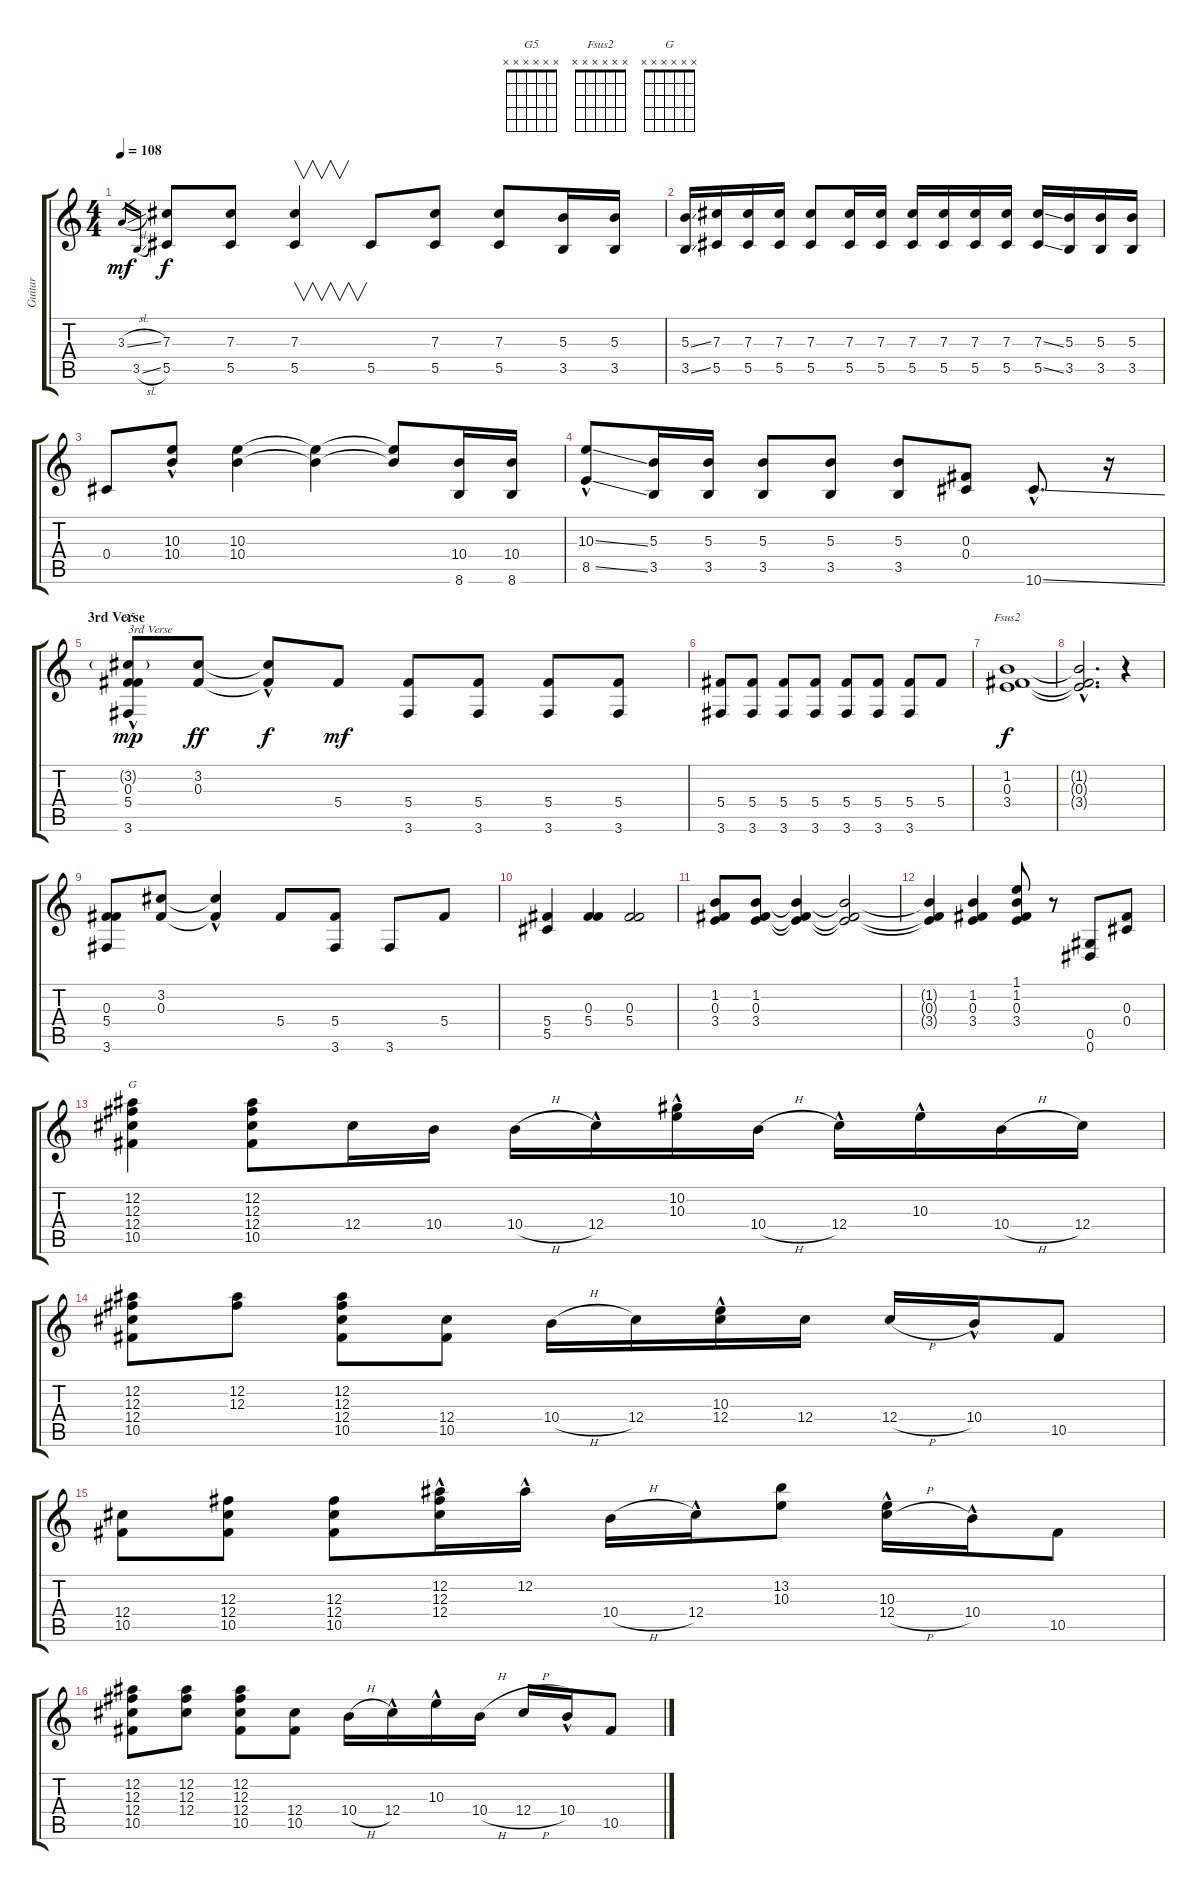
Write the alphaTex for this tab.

\track ("Guitar" "Guitar") {instrument overdrivenguitar}
\staff {score tabs}
\tuning (Eb4 Bb3 Gb3 Db3 Ab2 Eb2) {hide}
\chord ("G5" x x x x x x) {firstfret 0}
\chord ("Fsus2" x x x x x x) {firstfret 0}
\chord ("G" x x x x x x) {firstfret 0}
\ts (4 4)
\tempo 108
\clef g2
\ks c
3.3{sl}.16{gr dy mf} 3.5{sl}.16{gr} (7.3 5.5).8{dy f} (7.3 5.5).8 (7.3 5.5).4{v} 5.5.8 (7.3 5.5).8 (7.3 5.5).8 (5.3 3.5).16 (5.3 3.5).16 |
(5.3{ss} 3.5{ss}).16 (7.3 5.5).16 (7.3 5.5).16 (7.3 5.5).16 (7.3 5.5).8 (7.3 5.5).16 (7.3 5.5).16 (7.3 5.5).16 (7.3 5.5).16 (7.3 5.5).16 (7.3 5.5).16 (7.3{ss} 5.5{ss}).16 (5.3 3.5).16 (5.3 3.5).16 (5.3 3.5).16 |
0.4.8 (10.3{hac} 10.4{hac}).8 (10.3 10.4).4 (10.3{t} 10.4{t}).4 (10.3{t} 10.4{t}).8 (10.4 8.6).16 (10.4 8.6).16 |
(10.3{ss hac} 8.5{ss hac}).8 (5.3 3.5).16 (5.3 3.5).16 (5.3 3.5).8 (5.3 3.5).8 (5.3 3.5).8 (0.3 0.4).8 10.6{ss hac}.8{d} r.16 |
\section ("" "3rd Verse")
(3.2{g} 0.3 5.4{hac} 3.6{hac}).8{ch "G5" txt "3rd Verse" dy mp} (3.2 0.3).8{dy ff} (3.2{hac t} 0.3{hac t}).8{dy f} 5.4.8{dy mf} (5.4 3.6).8 (5.4 3.6).8 (5.4 3.6).8 (5.4 3.6).8 |
(5.4 3.6).8 (5.4 3.6).8 (5.4 3.6).8 (5.4 3.6).8 (5.4 3.6).8 (5.4 3.6).8 (5.4 3.6).8 5.4.8 |
(1.2 0.3 3.4).1{ch "Fsus2" dy f} |
(1.2{hac t} 0.3{hac t} 3.4{hac t}).2{d} r.4 |
(0.3 5.4 3.6).8 (3.2 0.3).8 (3.2{hac t} 0.3{t}).4 5.4.8 (5.4 3.6).8 3.6.8 5.4.8 |
(5.4 5.5).4 (0.3 5.4).4 (0.3 5.4).2 |
(1.2 0.3 3.4).8 (1.2 0.3 3.4).8 (1.2{t} 0.3{t} 3.4{t}).4 (1.2{t} 0.3{t} 3.4{t}).2 |
(1.2{t} 0.3{t} 3.4{t}).4 (1.2 0.3 3.4).4 (1.1 1.2 0.3 3.4).8 r.8 (0.5 0.6).8 (0.3 0.4).8 |
(12.2 12.3 12.4 10.5).4{ch "G"} (12.2 12.3 12.4 10.5).8 12.4.16 10.4.16 10.4{h}.16 12.4{hac}.16 (10.2{hac} 10.3{hac}).16 10.4{h}.16 12.4{hac}.16 10.3{hac}.16 10.4{h}.16 12.4.16 |
(12.2 12.3 12.4 10.5).8 (12.2 12.3).8 (12.2 12.3 12.4 10.5).8 (12.4 10.5).8 10.4{h}.16 12.4.16 (10.3{hac} 12.4).16 12.4.16 12.4{h}.16 10.4{hac}.16 10.5.8 |
(12.4 10.5).8 (12.3 12.4 10.5).8 (12.3 12.4 10.5).8 (12.2 12.3{hac} 12.4{hac}).16 12.2{hac}.16 10.4{h}.16 12.4{hac}.16 (13.2 10.3).8 (10.3{hac} 12.4{h}).16 10.4{hac}.16 10.5.8 |
(12.2 12.3 12.4 10.5).8 (12.2 12.3 12.4).8 (12.2 12.3 12.4 10.5).8 (12.4 10.5).8 10.4{h}.16 12.4{hac}.16 10.3{hac}.16 10.4{h}.16 12.4{h}.16 10.4{hac}.16 10.5.8
